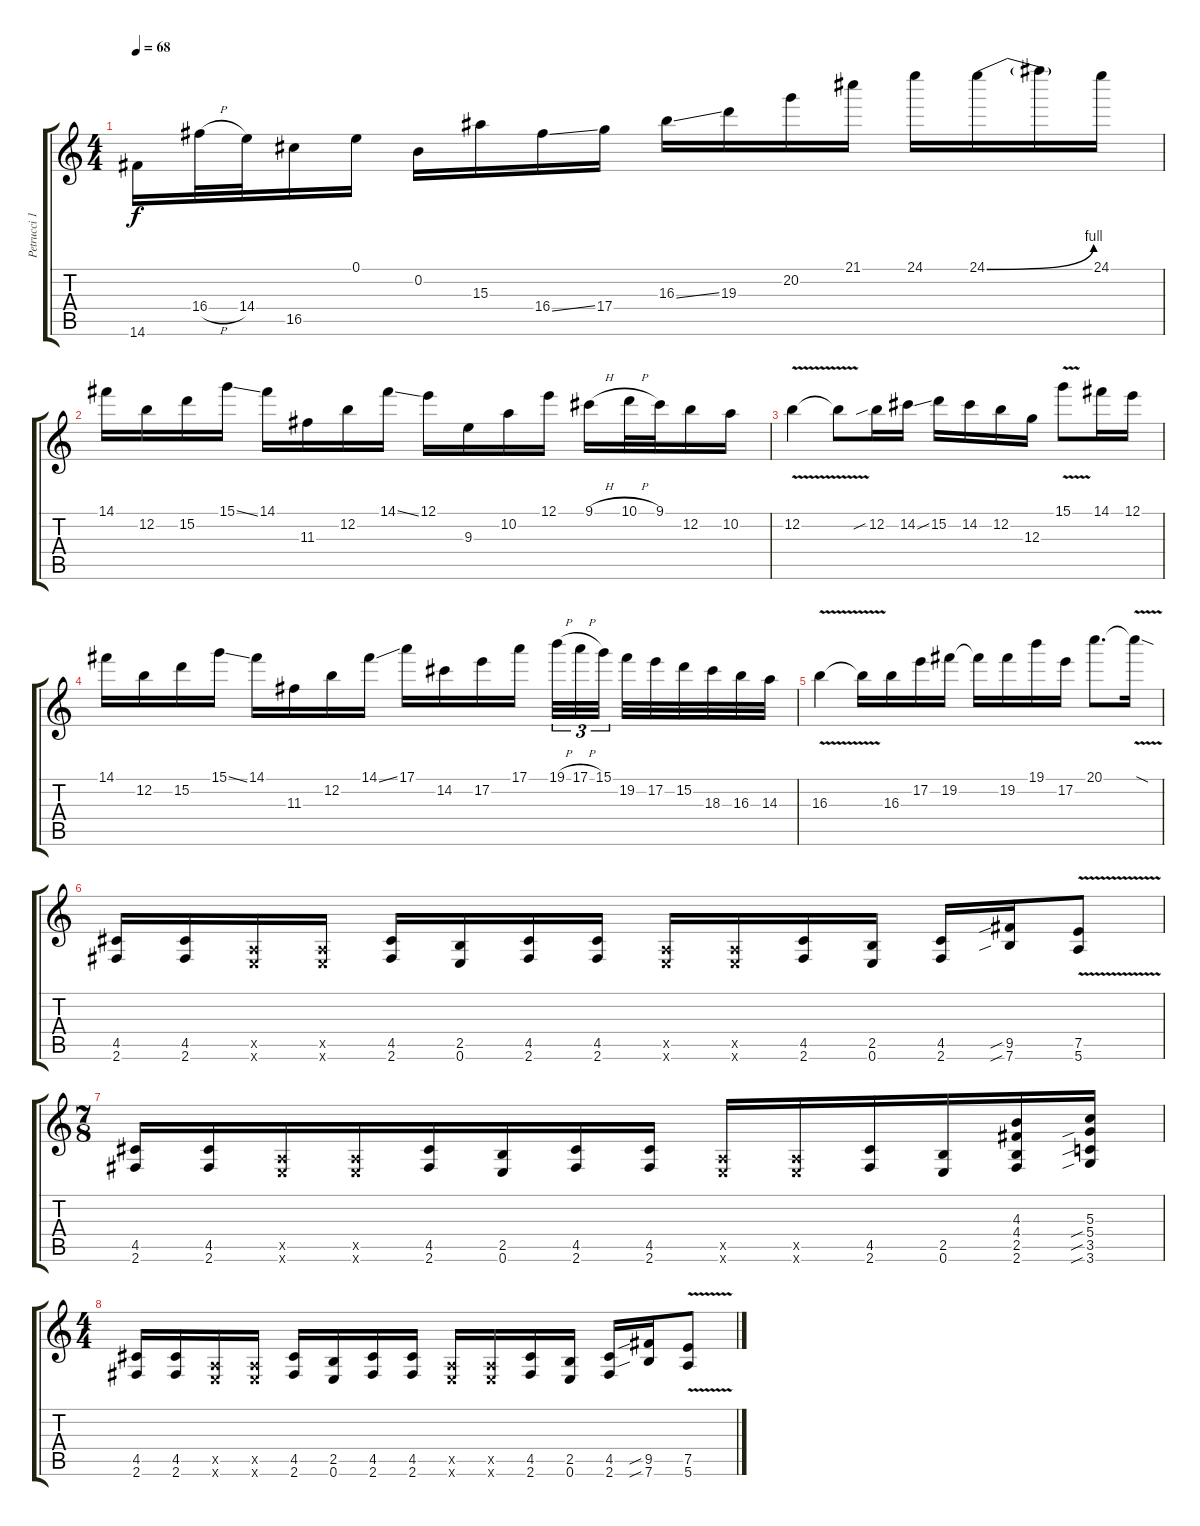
\track ("Petrucci 1" "Petrucci 1") {instrument distortionguitar}
\staff {score tabs}
\tuning (E4 B3 G3 D3 A2 E2) {hide}
\ts (4 4)
\tempo 68
\clef g2
\ks c
14.6.16{dy f} 16.4{h}.32 14.4.32 16.5.16 0.1.16 0.2.16 15.3.16 16.4{ss}.16 17.4.16 16.3{ss}.16 19.3.16 20.2.16 21.1.16 24.1.16 24.1{be (bend 0 0 60 4)}.16 24.1{t}.16 24.1.16 |
14.1.16 12.2.16 15.2.16 15.1{ss}.16 14.1.16 11.3.16 12.2.16 14.1{ss}.16 12.1.16 9.3.16 10.2.16 12.1.16 9.1{h}.16 10.1{h}.32 9.1.32 12.2.16 10.2.16 |
12.2{v}.4 12.2{t}.8 12.2{sib}.16 14.2{ss}.16 15.2.16 14.2.16 12.2.16 12.3.16 15.1{v}.8 14.1.16 12.1.16 |
14.1.16 12.2.16 15.2.16 15.1{ss}.16 14.1.16 11.3.16 12.2.16 14.1{ss}.16 17.1.16 14.2.16 17.2.16 17.1.16 19.1{h}.32{tu (3 2)} 17.1{h}.32{tu (3 2)} 15.1.32{tu (3 2) beam splitsecondary} 19.2.32 17.2.32 15.2.32 18.3.32 16.3.32 14.3.32 |
16.3{v}.4 16.3{t}.16 16.3.16 17.2.16 19.2.16 19.2{t}.16 19.2.16 19.1.16 17.2.16 20.1.8{d} 20.1{v sod t}.16 |
(4.5 2.6).16 (4.5 2.6).16 (0.5{x} 0.6{x}).16 (0.5{x} 0.6{x}).16 (4.5 2.6).16 (2.5 0.6).16 (4.5 2.6).16 (4.5 2.6).16 (0.5{x} 0.6{x}).16 (0.5{x} 0.6{x}).16 (4.5 2.6).16 (2.5 0.6).16 (4.5 2.6).16 (9.5{sib} 7.6{sib}).16 (7.5{v} 5.6).8 |
\ts (7 8)
(4.5 2.6).16 (4.5 2.6).16 (0.5{x} 0.6{x}).16 (0.5{x} 0.6{x}).16 (4.5 2.6).16 (2.5 0.6).16 (4.5 2.6).16 (4.5 2.6).16 (0.5{x} 0.6{x}).16 (0.5{x} 0.6{x}).16 (4.5 2.6).16 (2.5 0.6).16 (4.3 4.4 2.5 2.6).16 (5.3 5.4{sib} 3.5{sib} 3.6{sib}).16 |
\ts (4 4)
(4.5 2.6).16 (4.5 2.6).16 (0.5{x} 0.6{x}).16 (0.5{x} 0.6{x}).16 (4.5 2.6).16 (2.5 0.6).16 (4.5 2.6).16 (4.5 2.6).16 (0.5{x} 0.6{x}).16 (0.5{x} 0.6{x}).16 (4.5 2.6).16 (2.5 0.6).16 (4.5 2.6).16 (9.5{sib} 7.6{sib}).16 (7.5{v} 5.6).8
